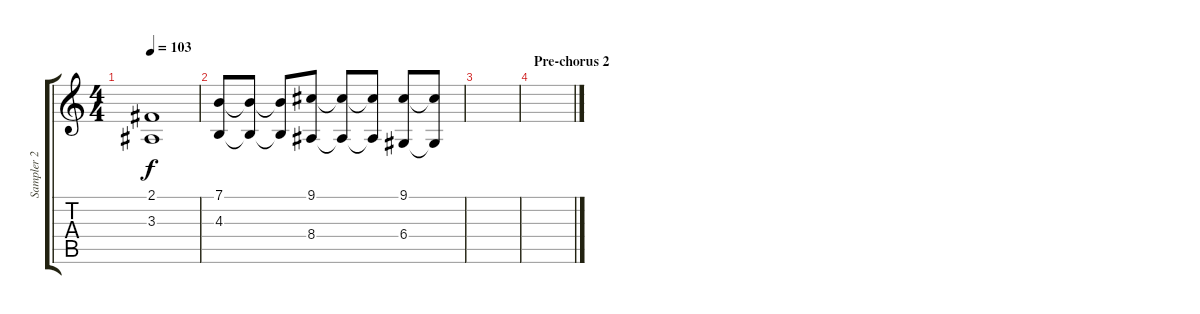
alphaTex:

\track ("Sampler 2" "Sampler 2") {instrument electricpiano1}
\staff {score tabs}
\tuning (E4 B3 G3 D3 A2 E2) {hide}
\ts (4 4)
\tempo 103
\clef g2
\ks c
(2.1 3.3).1{dy f} |
(7.1 4.3).8 (7.1{t} 4.3{t}).8 (7.1{t} 4.3{t}).8 (9.1 8.4).8 (9.1{t} 8.4{t}).8 (9.1{t} 8.4{t}).8 (9.1 6.4).8 (9.1{t} 6.4{t}).8 |
|
\section ("" "Pre-chorus 2")
